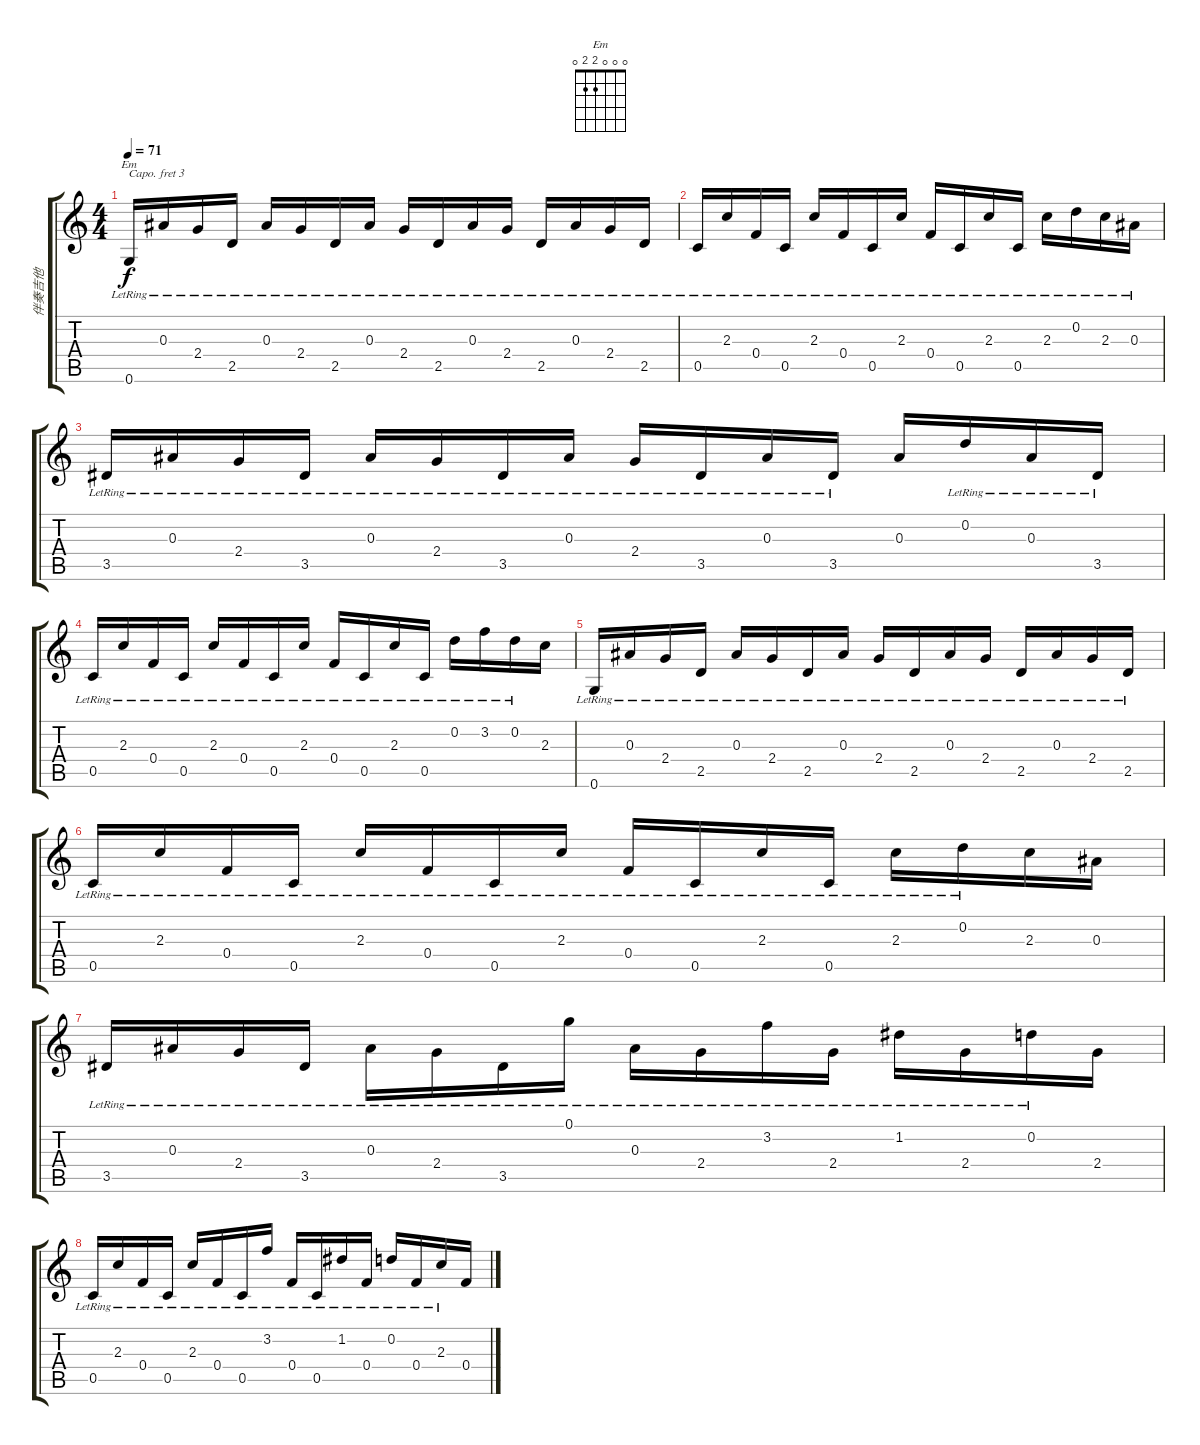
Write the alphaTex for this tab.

\track ("伴奏吉他" "伴奏吉他") {instrument acousticguitarsteel}
\staff {score tabs}
\capo 3
\tuning (E4 B3 G3 D3 A2 E2) {hide}
\chord ("Em" 0 0 0 2 2 0)
\ts (4 4)
\tempo 71
\clef g2
\ks c
0.6{lr}.16{ch "Em" dy f volume 15 instrument acousticguitarsteel} 0.3{lr}.16 2.4{lr}.16 2.5{lr}.16 0.3{lr}.16 2.4{lr}.16 2.5{lr}.16 0.3{lr}.16 2.4{lr}.16 2.5{lr}.16 0.3{lr}.16 2.4{lr}.16 2.5{lr}.16 0.3{lr}.16 2.4{lr}.16 2.5{lr}.16 |
0.5{lr}.16 2.3{lr}.16 0.4{lr}.16 0.5{lr}.16 2.3{lr}.16 0.4{lr}.16 0.5{lr}.16 2.3{lr}.16 0.4{lr}.16 0.5{lr}.16 2.3{lr}.16 0.5{lr}.16 2.3{lr}.16 0.2{lr}.16 2.3{lr}.16 0.3{lr}.16 |
3.5{lr}.16 0.3{lr}.16 2.4{lr}.16 3.5{lr}.16 0.3{lr}.16 2.4{lr}.16 3.5{lr}.16 0.3{lr}.16 2.4{lr}.16 3.5{lr}.16 0.3{lr}.16 3.5{lr}.16 0.3.16 0.2{lr}.16 0.3{lr}.16 3.5{lr}.16 |
0.5{lr}.16 2.3{lr}.16 0.4{lr}.16 0.5{lr}.16 2.3{lr}.16 0.4{lr}.16 0.5{lr}.16 2.3{lr}.16 0.4{lr}.16 0.5{lr}.16 2.3{lr}.16 0.5{lr}.16 0.2{lr}.16 3.2{lr}.16 0.2{lr}.16 2.3.16 |
0.6{lr}.16 0.3{lr}.16 2.4{lr}.16 2.5{lr}.16 0.3{lr}.16 2.4{lr}.16 2.5{lr}.16 0.3{lr}.16 2.4{lr}.16 2.5{lr}.16 0.3{lr}.16 2.4{lr}.16 2.5{lr}.16 0.3{lr}.16 2.4{lr}.16 2.5{lr}.16 |
0.5{lr}.16 2.3{lr}.16 0.4{lr}.16 0.5{lr}.16 2.3{lr}.16 0.4{lr}.16 0.5{lr}.16 2.3{lr}.16 0.4{lr}.16 0.5{lr}.16 2.3{lr}.16 0.5{lr}.16 2.3{lr}.16 0.2{lr}.16 2.3.16 0.3.16 |
3.5{lr}.16 0.3{lr}.16 2.4{lr}.16 3.5{lr}.16 0.3{lr}.16 2.4{lr}.16 3.5{lr}.16 0.1{lr}.16 0.3{lr}.16 2.4{lr}.16 3.2{lr}.16 2.4{lr}.16 1.2{lr}.16 2.4{lr}.16 0.2{lr}.16 2.4.16 |
0.5{lr}.16 2.3{lr}.16 0.4{lr}.16 0.5{lr}.16 2.3{lr}.16 0.4{lr}.16 0.5{lr}.16 3.2{lr}.16 0.4{lr}.16 0.5{lr}.16 1.2{lr}.16 0.4{lr}.16 0.2{lr}.16 0.4{lr}.16 2.3{lr}.16 0.4.16
